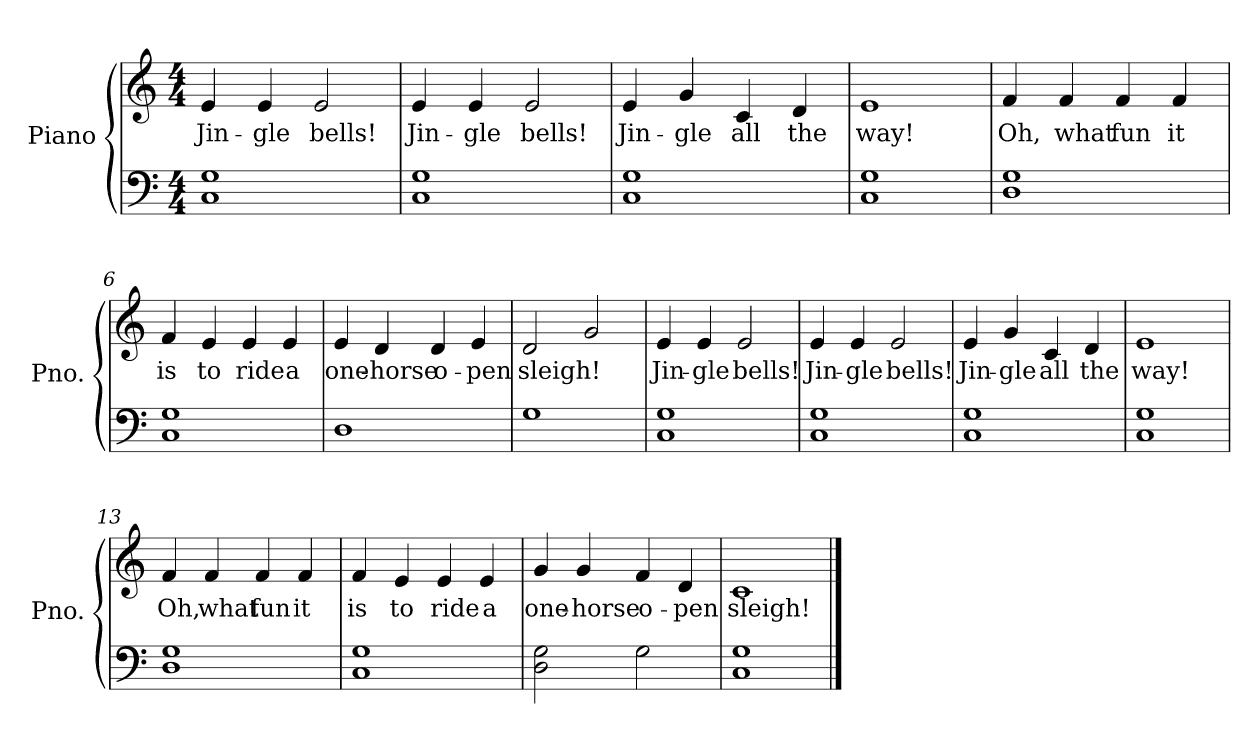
**kern	**kern	**text
*part1	*part1	*part1
*staff2	*staff1	*staff1
*I"Piano	*	*
*I'Pno.	*	*
*clefF4	*clefG2	*
*k[]	*k[]	*
*C:	*C:	*
*M4/4	*M4/4	*
=1	=1	=1
!	!	!LO:LY:b
1C 1G	4e/	Jin-
!	!	!LO:LY:b
.	4e/	-gle
!	!	!LO:LY:b
.	2e/	bells!
=2	=2	=2
!	!	!LO:LY:b
1C 1G	4e/	Jin-
!	!	!LO:LY:b
.	4e/	-gle
!	!	!LO:LY:b
.	2e/	bells!
=3	=3	=3
!	!	!LO:LY:b
1C 1G	4e/	Jin-
!	!	!LO:LY:b
.	4g/	-gle
!	!	!LO:LY:b
.	4c/	all
!	!	!LO:LY:b
.	4d/	the
=4	=4	=4
!	!	!LO:LY:b
1C 1G	1e	way!
=5	=5	=5
!	!	!LO:LY:b
1D 1G	4f/	Oh,
!	!	!LO:LY:b
.	4f/	what
!	!	!LO:LY:b
.	4f/	fun
!	!	!LO:LY:b
.	4f/	it
=6	=6	=6
!	!	!LO:LY:b
1C 1G	4f/	is
!	!	!LO:LY:b
.	4e/	to
!	!	!LO:LY:b
.	4e/	ride
!	!	!LO:LY:b
.	4e/	a
=7	=7	=7
!	!	!LO:LY:b
1D	4e/	one-
!	!	!LO:LY:b
.	4d/	-horse
!	!	!LO:LY:b
.	4d/	o-
!	!	!LO:LY:b
.	4e/	-pen
!!LO:LB:g=z
=8	=8	=8
!	!	!LO:LY:b
1G	2d/	sleigh!
.	2g/	.
=9	=9	=9
!	!	!LO:LY:b
1C 1G	4e/	Jin-
!	!	!LO:LY:b
.	4e/	-gle
!	!	!LO:LY:b
.	2e/	bells!
=10	=10	=10
!	!	!LO:LY:b
1C 1G	4e/	Jin-
!	!	!LO:LY:b
.	4e/	-gle
!	!	!LO:LY:b
.	2e/	bells!
=11	=11	=11
!	!	!LO:LY:b
1C 1G	4e/	Jin-
!	!	!LO:LY:b
.	4g/	-gle
!	!	!LO:LY:b
.	4c/	all
!	!	!LO:LY:b
.	4d/	the
=12	=12	=12
!	!	!LO:LY:b
1C 1G	1e	way!
=13	=13	=13
!	!	!LO:LY:b
1D 1G	4f/	Oh,
!	!	!LO:LY:b
.	4f/	what
!	!	!LO:LY:b
.	4f/	fun
!	!	!LO:LY:b
.	4f/	it
=14	=14	=14
!	!	!LO:LY:b
1C 1G	4f/	is
!	!	!LO:LY:b
.	4e/	to
!	!	!LO:LY:b
.	4e/	ride
!	!	!LO:LY:b
.	4e/	a
!!LO:LB:g=z
=15	=15	=15
!	!	!LO:LY:b
2D\ 2G\	4g/	one-
!	!	!LO:LY:b
.	4g/	-horse
!	!	!LO:LY:b
2G\	4f/	o-
!	!	!LO:LY:b
.	4d/	-pen
=16	=16	=16
!	!	!LO:LY:b
1C 1G	1c	sleigh!
==	==	==
*-	*-	*-
